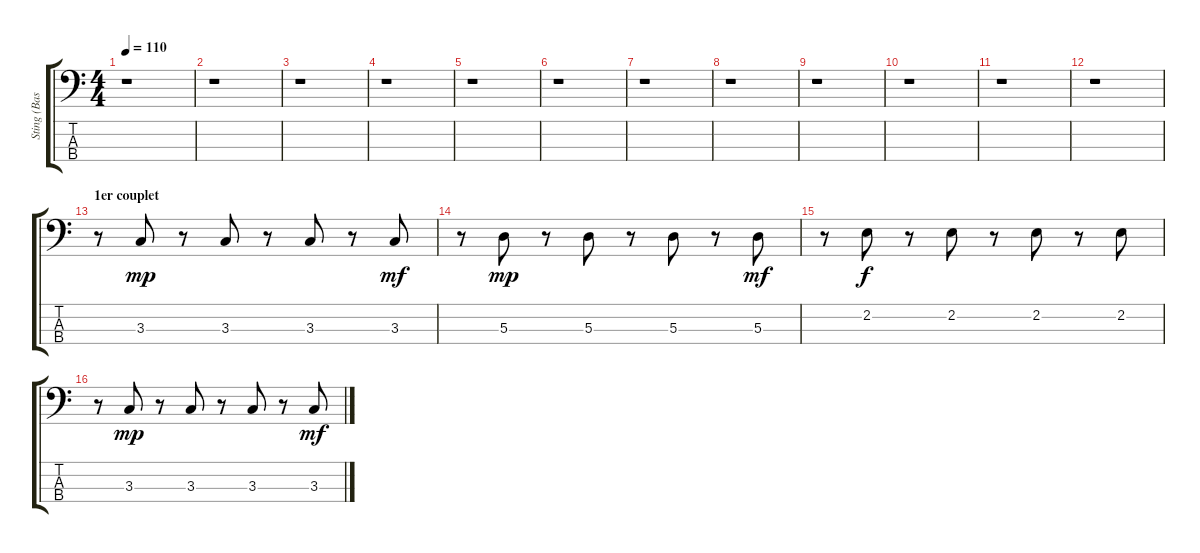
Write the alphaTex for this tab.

\track ("Sting (Bass)" "Sting (Bas") {instrument electricbassfinger}
\staff {score tabs}
\tuning (G2 D2 A1 E1) {hide}
\ts (4 4)
\tempo 110
\clef f4
\ks c
r.1{dy mp instrument electricbassfinger} |
r.1 |
r.1 |
r.1 |
r.1 |
r.1 |
r.1 |
r.1 |
r.1 |
r.1 |
r.1 |
r.1 |
\section ("" "1er couplet")
r.8 3.3.8 r.8 3.3.8 r.8 3.3.8 r.8 3.3.8{dy mf} |
r.8 5.3.8{dy mp} r.8 5.3.8 r.8 5.3.8 r.8 5.3.8{dy mf} |
r.8 2.2.8{dy f} r.8 2.2.8 r.8 2.2.8 r.8 2.2.8 |
r.8 3.3.8{dy mp} r.8 3.3.8 r.8 3.3.8 r.8 3.3.8{dy mf}
